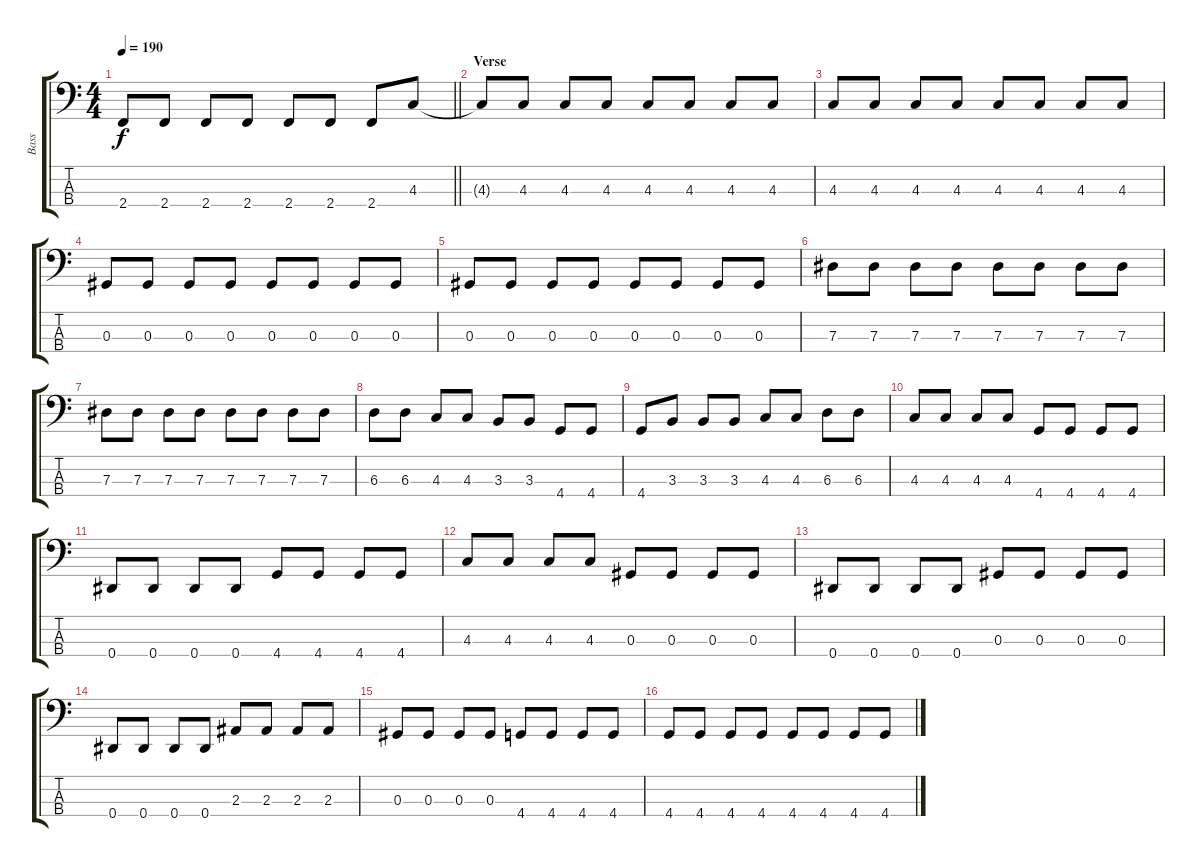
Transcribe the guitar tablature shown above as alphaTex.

\track ("Bass" "Bass") {instrument electricbasspick}
\staff {score tabs}
\tuning (Gb2 Db2 Ab1 Eb1) {hide}
\ts (4 4)
\tempo 190
\clef f4
\barLineRight lightlight
\ks c
2.4.8{dy f} 2.4.8 2.4.8 2.4.8 2.4.8 2.4.8 2.4.8 4.3.8 |
\section ("" "Verse ")
4.3{t}.8 4.3.8 4.3.8 4.3.8 4.3.8 4.3.8 4.3.8 4.3.8 |
4.3.8 4.3.8 4.3.8 4.3.8 4.3.8 4.3.8 4.3.8 4.3.8 |
0.3.8 0.3.8 0.3.8 0.3.8 0.3.8 0.3.8 0.3.8 0.3.8 |
0.3.8 0.3.8 0.3.8 0.3.8 0.3.8 0.3.8 0.3.8 0.3.8 |
7.3.8 7.3.8 7.3.8 7.3.8 7.3.8 7.3.8 7.3.8 7.3.8 |
7.3.8 7.3.8 7.3.8 7.3.8 7.3.8 7.3.8 7.3.8 7.3.8 |
6.3.8 6.3.8 4.3.8 4.3.8 3.3.8 3.3.8 4.4.8 4.4.8 |
4.4.8 3.3.8 3.3.8 3.3.8 4.3.8 4.3.8 6.3.8 6.3.8 |
4.3.8 4.3.8 4.3.8 4.3.8 4.4.8 4.4.8 4.4.8 4.4.8 |
0.4.8 0.4.8 0.4.8 0.4.8 4.4.8 4.4.8 4.4.8 4.4.8 |
4.3.8 4.3.8 4.3.8 4.3.8 0.3.8 0.3.8 0.3.8 0.3.8 |
0.4.8 0.4.8 0.4.8 0.4.8 0.3.8 0.3.8 0.3.8 0.3.8 |
0.4.8 0.4.8 0.4.8 0.4.8 2.3.8 2.3.8 2.3.8 2.3.8 |
0.3.8 0.3.8 0.3.8 0.3.8 4.4.8 4.4.8 4.4.8 4.4.8 |
4.4.8 4.4.8 4.4.8 4.4.8 4.4.8 4.4.8 4.4.8 4.4.8
